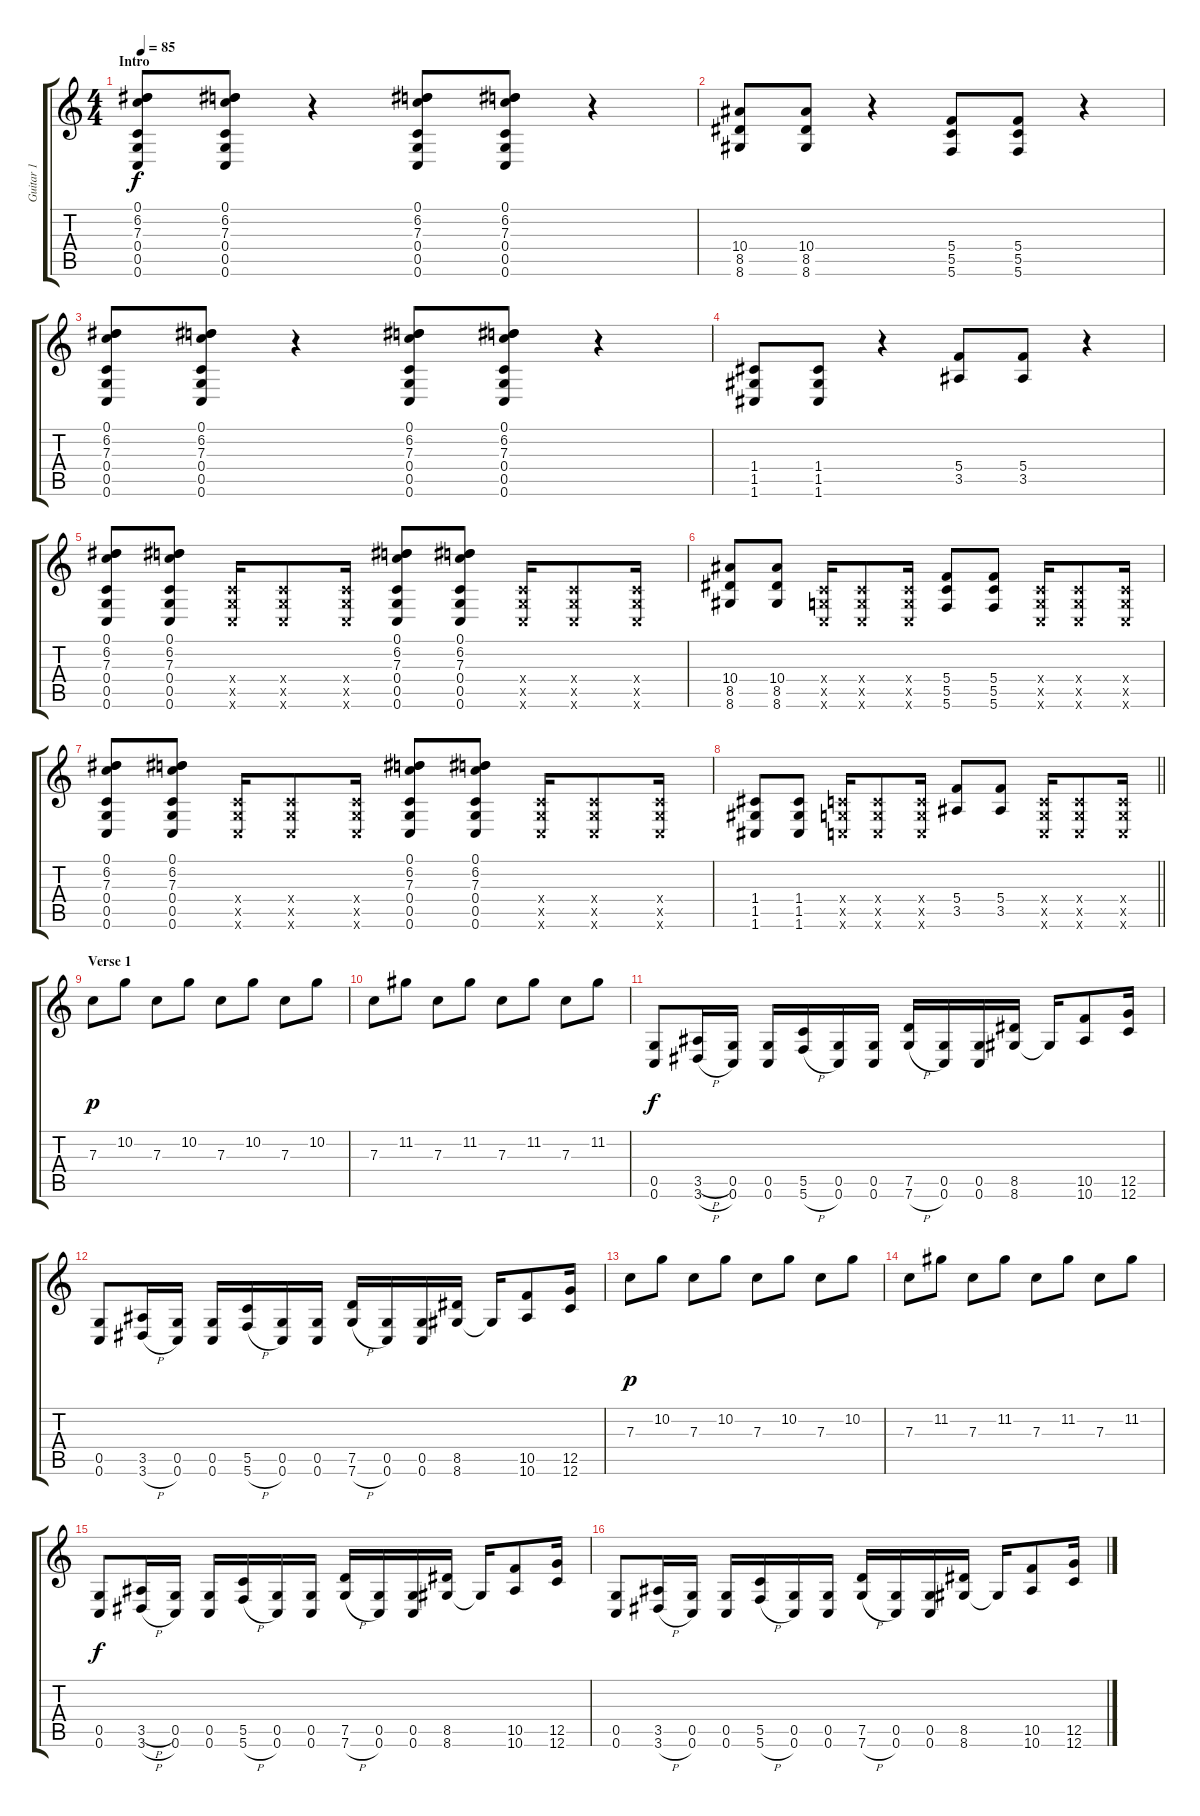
\track ("Guitar 1" "Guitar 1") {instrument distortionguitar}
\staff {score tabs}
\tuning (D4 A3 F3 C3 G2 C2) {hide}
\ts (4 4)
\section ("" "Intro")
\tempo 85
\clef g2
\ks c
(0.1 6.2 7.3 0.4 0.5 0.6).8{dy f instrument distortionguitar} (0.1 6.2 7.3 0.4 0.5 0.6).8 r.4 (0.1 6.2 7.3 0.4 0.5 0.6).8 (0.1 6.2 7.3 0.4 0.5 0.6).8 r.4 |
(10.4 8.5 8.6).8 (10.4 8.5 8.6).8 r.4 (5.4 5.5 5.6).8 (5.4 5.5 5.6).8 r.4 |
(0.1 6.2 7.3 0.4 0.5 0.6).8 (0.1 6.2 7.3 0.4 0.5 0.6).8 r.4 (0.1 6.2 7.3 0.4 0.5 0.6).8 (0.1 6.2 7.3 0.4 0.5 0.6).8 r.4 |
(1.4 1.5 1.6).8 (1.4 1.5 1.6).8 r.4 (5.4 3.5).8 (5.4 3.5).8 r.4 |
(0.1 6.2 7.3 0.4 0.5 0.6).8 (0.1 6.2 7.3 0.4 0.5 0.6).8 (0.4{x} 0.5{x} 0.6{x}).16 (0.4{x} 0.5{x} 0.6{x}).8 (0.4{x} 0.5{x} 0.6{x}).16 (0.1 6.2 7.3 0.4 0.5 0.6).8 (0.1 6.2 7.3 0.4 0.5 0.6).8 (0.4{x} 0.5{x} 0.6{x}).16 (0.4{x} 0.5{x} 0.6{x}).8 (0.4{x} 0.5{x} 0.6{x}).16 |
(10.4 8.5 8.6).8 (10.4 8.5 8.6).8 (0.4{x} 0.5{x} 0.6{x}).16 (0.4{x} 0.5{x} 0.6{x}).8 (0.4{x} 0.5{x} 0.6{x}).16 (5.4 5.5 5.6).8 (5.4 5.5 5.6).8 (0.4{x} 0.5{x} 0.6{x}).16 (0.4{x} 0.5{x} 0.6{x}).8 (0.4{x} 0.5{x} 0.6{x}).16 |
(0.1 6.2 7.3 0.4 0.5 0.6).8 (0.1 6.2 7.3 0.4 0.5 0.6).8 (0.4{x} 0.5{x} 0.6{x}).16 (0.4{x} 0.5{x} 0.6{x}).8 (0.4{x} 0.5{x} 0.6{x}).16 (0.1 6.2 7.3 0.4 0.5 0.6).8 (0.1 6.2 7.3 0.4 0.5 0.6).8 (0.4{x} 0.5{x} 0.6{x}).16 (0.4{x} 0.5{x} 0.6{x}).8 (0.4{x} 0.5{x} 0.6{x}).16 |
\barLineRight lightlight
(1.4 1.5 1.6).8 (1.4 1.5 1.6).8 (0.4{x} 0.5{x} 0.6{x}).16 (0.4{x} 0.5{x} 0.6{x}).8 (0.4{x} 0.5{x} 0.6{x}).16 (5.4 3.5).8 (5.4 3.5).8 (0.4{x} 0.5{x} 0.6{x}).16 (0.4{x} 0.5{x} 0.6{x}).8 (0.4{x} 0.5{x} 0.6{x}).16 |
\section ("" "Verse 1")
7.3.8{dy p} 10.2.8 7.3.8 10.2.8 7.3.8 10.2.8 7.3.8 10.2.8 |
7.3.8 11.2.8 7.3.8 11.2.8 7.3.8 11.2.8 7.3.8 11.2.8 |
(0.5 0.6).8{dy f} (3.5{h} 3.6{h}).16 (0.5 0.6).16 (0.5 0.6).16 (5.5 5.6{h}).16 (0.5 0.6).16 (0.5 0.6).16 (7.5 7.6{h}).16 (0.5 0.6).16 (0.5 0.6).16 (8.5 8.6).16 8.6{t}.16 (10.5 10.6).8 (12.5 12.6).16 |
(0.5 0.6).8 (3.5 3.6{h}).16 (0.5 0.6).16 (0.5 0.6).16 (5.5 5.6{h}).16 (0.5 0.6).16 (0.5 0.6).16 (7.5 7.6{h}).16 (0.5 0.6).16 (0.5 0.6).16 (8.5 8.6).16 8.6{t}.16 (10.5 10.6).8 (12.5 12.6).16 |
7.3.8{dy p} 10.2.8 7.3.8 10.2.8 7.3.8 10.2.8 7.3.8 10.2.8 |
7.3.8 11.2.8 7.3.8 11.2.8 7.3.8 11.2.8 7.3.8 11.2.8 |
(0.5 0.6).8{dy f} (3.5{h} 3.6{h}).16 (0.5 0.6).16 (0.5 0.6).16 (5.5 5.6{h}).16 (0.5 0.6).16 (0.5 0.6).16 (7.5 7.6{h}).16 (0.5 0.6).16 (0.5 0.6).16 (8.5 8.6).16 8.6{t}.16 (10.5 10.6).8 (12.5 12.6).16 |
(0.5 0.6).8 (3.5 3.6{h}).16 (0.5 0.6).16 (0.5 0.6).16 (5.5 5.6{h}).16 (0.5 0.6).16 (0.5 0.6).16 (7.5 7.6{h}).16 (0.5 0.6).16 (0.5 0.6).16 (8.5 8.6).16 8.6{t}.16 (10.5 10.6).8 (12.5 12.6).16
